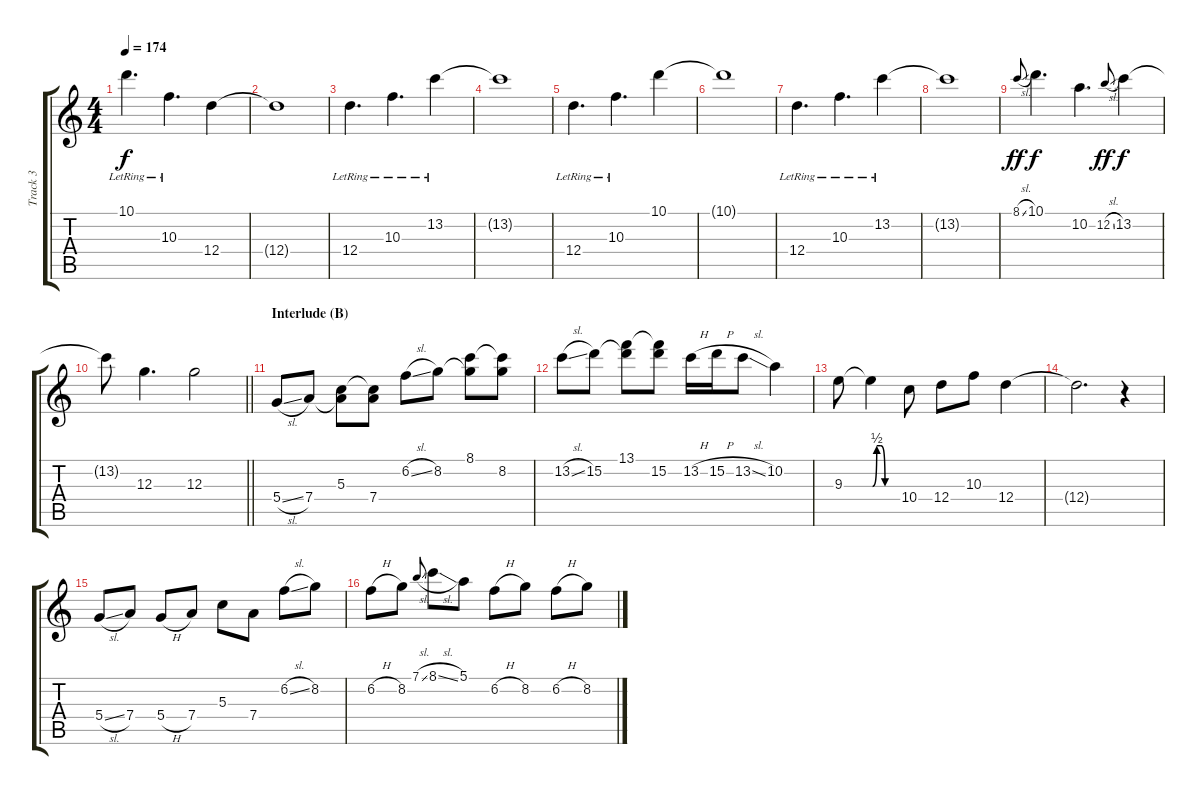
\track ("Track 3" "Track 3") {instrument distortionguitar}
\staff {score tabs}
\tuning (E4 B3 G3 D3 A2 D2) {hide}
\ts (4 4)
\tempo 174
\clef g2
\ks c
10.1{lr}.4{d dy f} 10.3{lr}.4{d} 12.4.4 |
12.4{t}.1 |
12.4{lr}.4{d} 10.3{lr}.4{d} 13.2{lr}.4 |
13.2{t}.1 |
12.4{lr}.4{d} 10.3{lr}.4{d} 10.1.4 |
10.1{t}.1 |
12.4{lr}.4{d} 10.3{lr}.4{d} 13.2{lr}.4 |
13.2{t}.1 |
8.1{sl}.8{gr onbeat dy ff} 10.1.4{d dy f} 10.2.4{d} 12.2{sl}.8{gr onbeat dy ff} 13.2.4{dy f} |
\barLineRight lightlight
13.2{t}.8 12.3.4{d} 12.3.2 |
\section ("" "Interlude (B)")
5.4{sl}.8 7.4.8 (5.3 7.4{t}).8 (5.3{t} 7.4).8 6.2{sl}.8 8.2.8 (8.1 8.2{t}).8 (8.1{t} 8.2).8 |
13.2{sl}.8 15.2.8 (13.1 15.2{t}).8 (13.1{t} 15.2).8 13.2{h}.16 15.2{h}.16 13.2{sl}.8 10.2.4 |
9.3.8 9.3{be (custom 0 0 10 2 20 2 30 0 60 0) t}.4 10.4.8 12.4.8 10.3.8 12.4.4 |
12.4{t}.2{d} r.4 |
5.4{sl}.8 7.4.8 5.4{h}.8 7.4.8 5.3.8 7.4.8 6.2{sl}.8 8.2.8 |
6.2{h}.8 8.2.8 7.1{sl}.8{gr onbeat} 8.1{sl}.8 5.1.8 6.2{h}.8 8.2.8 6.2{h}.8 8.2.8
